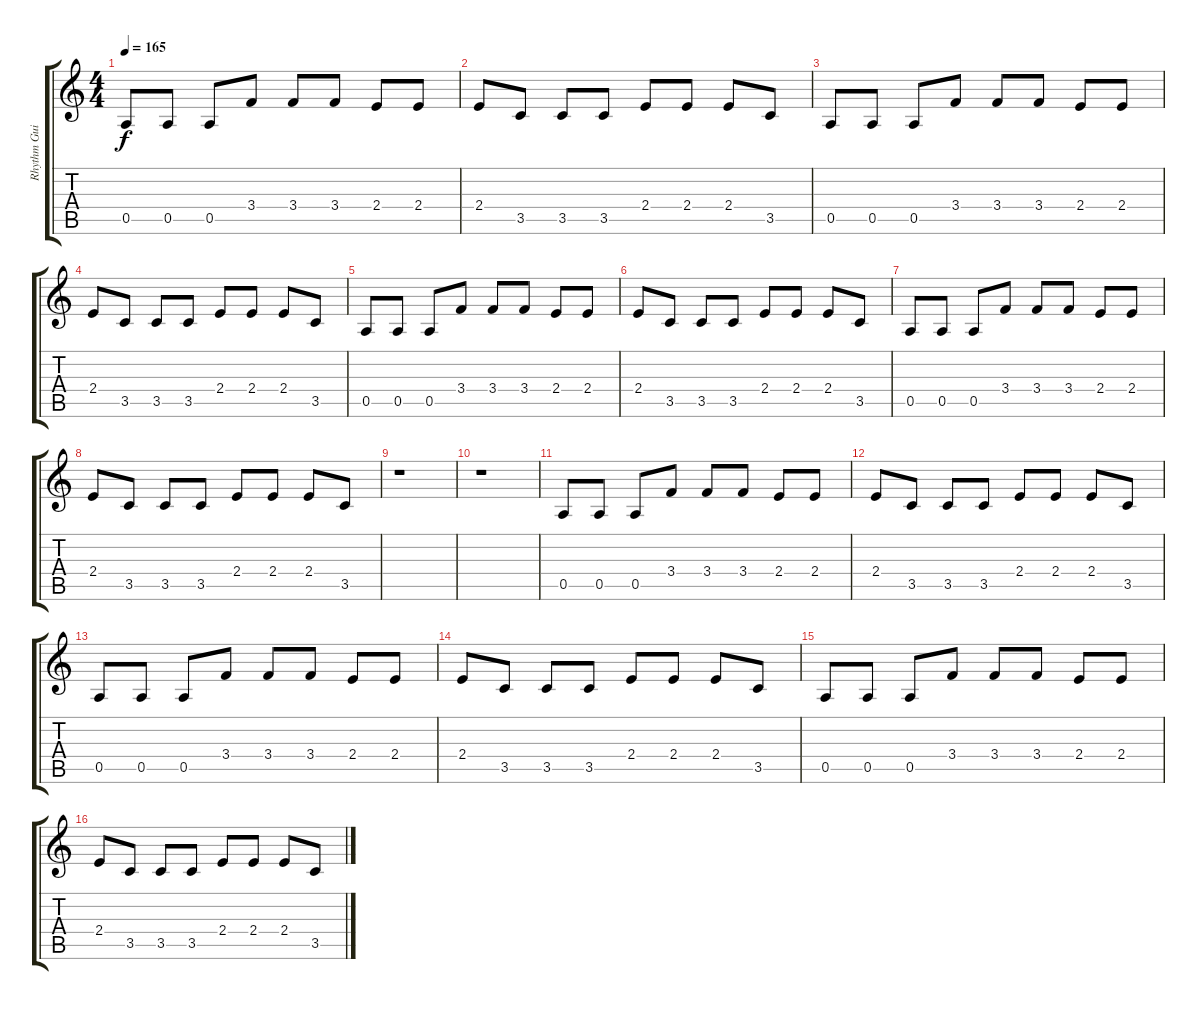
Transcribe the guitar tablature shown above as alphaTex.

\track ("Rhythm Guitar - Acoustic" "Rhythm Gui") {instrument acousticguitarsteel}
\staff {score tabs}
\tuning (E4 B3 G3 D3 A2 D2) {hide}
\ts (4 4)
\tempo 165
\clef g2
\ks c
0.5.8{dy f} 0.5.8 0.5.8 3.4.8 3.4.8 3.4.8 2.4.8 2.4.8 |
2.4.8 3.5.8 3.5.8 3.5.8 2.4.8 2.4.8 2.4.8 3.5.8 |
0.5.8 0.5.8 0.5.8 3.4.8 3.4.8 3.4.8 2.4.8 2.4.8 |
2.4.8 3.5.8 3.5.8 3.5.8 2.4.8 2.4.8 2.4.8 3.5.8 |
0.5.8 0.5.8 0.5.8 3.4.8 3.4.8 3.4.8 2.4.8 2.4.8 |
2.4.8 3.5.8 3.5.8 3.5.8 2.4.8 2.4.8 2.4.8 3.5.8 |
0.5.8 0.5.8 0.5.8 3.4.8 3.4.8 3.4.8 2.4.8 2.4.8 |
2.4.8 3.5.8 3.5.8 3.5.8 2.4.8 2.4.8 2.4.8 3.5.8 |
r.1 |
r.1 |
0.5.8 0.5.8 0.5.8 3.4.8 3.4.8 3.4.8 2.4.8 2.4.8 |
2.4.8 3.5.8 3.5.8 3.5.8 2.4.8 2.4.8 2.4.8 3.5.8 |
0.5.8 0.5.8 0.5.8 3.4.8 3.4.8 3.4.8 2.4.8 2.4.8 |
2.4.8 3.5.8 3.5.8 3.5.8 2.4.8 2.4.8 2.4.8 3.5.8 |
0.5.8 0.5.8 0.5.8 3.4.8 3.4.8 3.4.8 2.4.8 2.4.8 |
2.4.8 3.5.8 3.5.8 3.5.8 2.4.8 2.4.8 2.4.8 3.5.8
